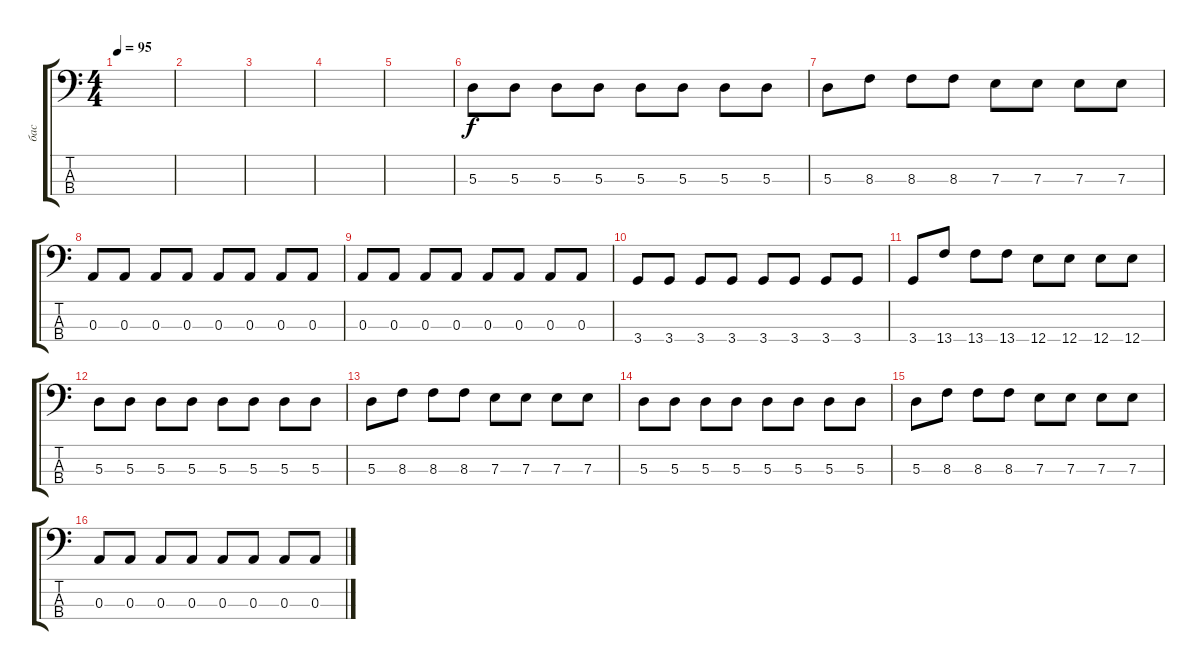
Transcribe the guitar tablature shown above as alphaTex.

\track ("бас" "бас") {instrument electricbassfinger}
\staff {score tabs}
\tuning (G2 D2 A1 E1) {hide}
\ts (4 4)
\tempo 95
\clef f4
\ks c
|
|
|
|
|
5.3.8 5.3.8 5.3.8 5.3.8 5.3.8 5.3.8 5.3.8 5.3.8 |
5.3.8 8.3.8 8.3.8 8.3.8 7.3.8 7.3.8 7.3.8 7.3.8 |
0.3.8 0.3.8 0.3.8 0.3.8 0.3.8 0.3.8 0.3.8 0.3.8 |
0.3.8 0.3.8 0.3.8 0.3.8 0.3.8 0.3.8 0.3.8 0.3.8 |
3.4.8 3.4.8 3.4.8 3.4.8 3.4.8 3.4.8 3.4.8 3.4.8 |
3.4.8 13.4.8 13.4.8 13.4.8 12.4.8 12.4.8 12.4.8 12.4.8 |
5.3.8 5.3.8 5.3.8 5.3.8 5.3.8 5.3.8 5.3.8 5.3.8 |
5.3.8 8.3.8 8.3.8 8.3.8 7.3.8 7.3.8 7.3.8 7.3.8 |
5.3.8 5.3.8 5.3.8 5.3.8 5.3.8 5.3.8 5.3.8 5.3.8 |
5.3.8 8.3.8 8.3.8 8.3.8 7.3.8 7.3.8 7.3.8 7.3.8 |
0.3.8 0.3.8 0.3.8 0.3.8 0.3.8 0.3.8 0.3.8 0.3.8
